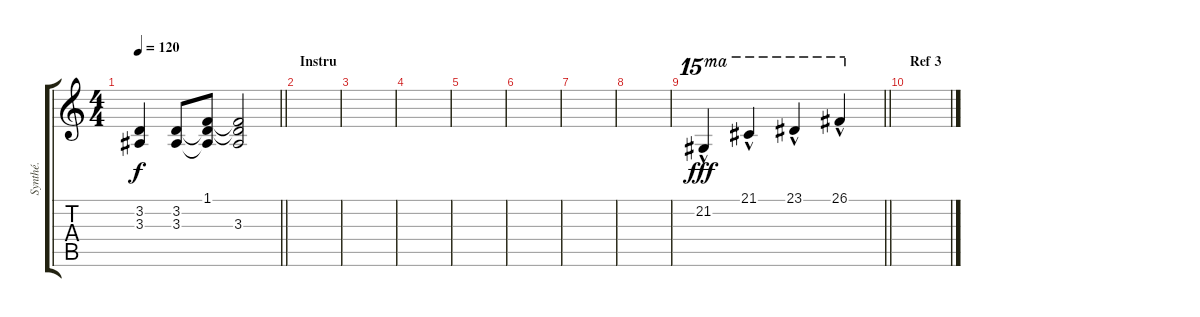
\track ("Synthé." "Synthé.") {instrument stringensemble1}
\staff {score tabs}
\tuning (E4 B3 G3 D3 A2 E2) {hide}
\ts (4 4)
\tempo 120
\clef g2
\barLineRight lightlight
\ks c
(3.2 3.3).4{dy f} (3.2 3.3).8 (1.1 3.2{t} 3.3{t}).8 (1.1{t} 3.2{t} 3.3).2 |
\section ("" "Instru")
|
|
|
|
|
|
|
\barLineRight lightlight
21.2{hac}.4{ot 15ma dy fff} 21.1{hac}.4{ot 15ma} 23.1{hac}.4{ot 15ma} 26.1{hac}.4{ot 15ma} |
\section ("" "Ref 3")
